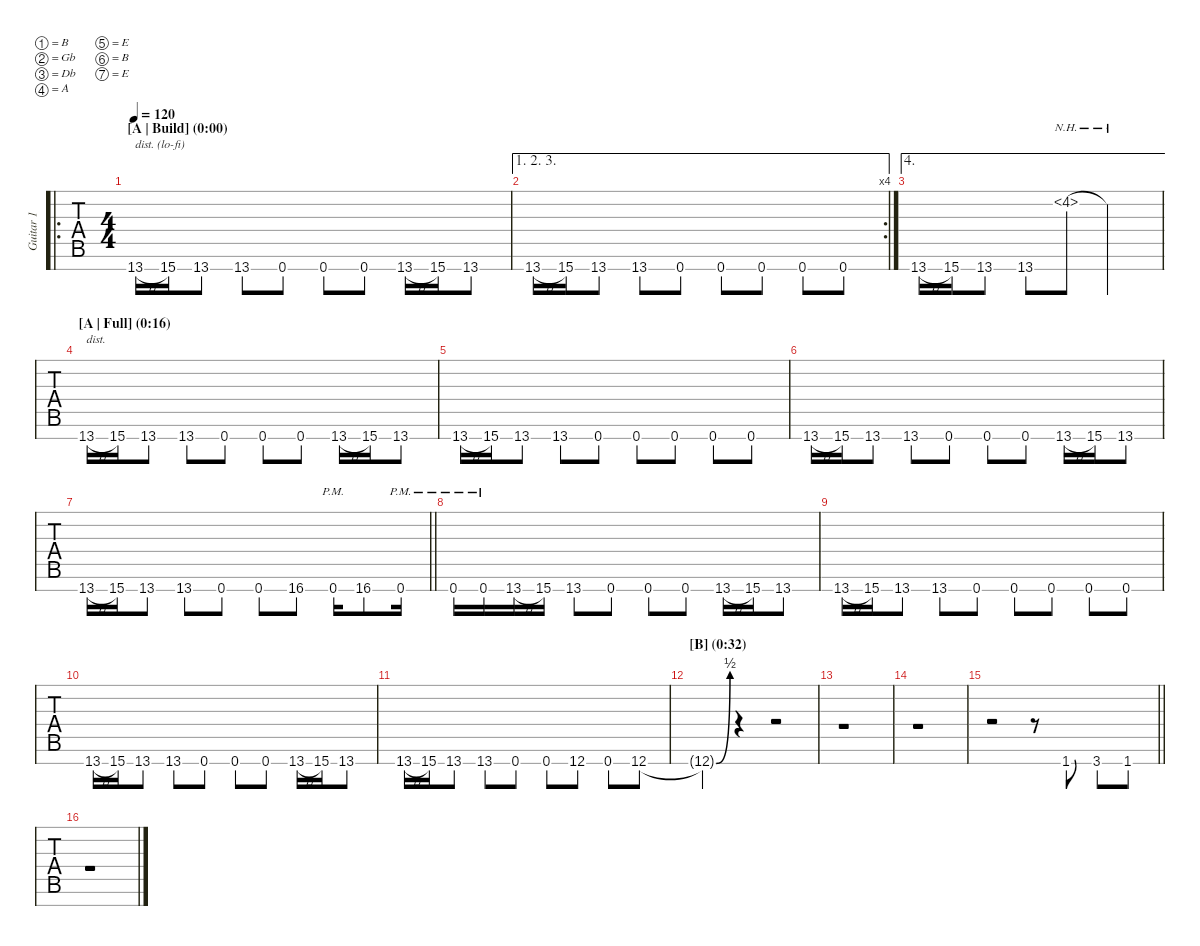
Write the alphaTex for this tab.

\defaultSystemsLayout 2
\hideDynamics
\bracketExtendMode nobrackets
\multiTrackTrackNamePolicy allsystems
\firstSystemTrackNameMode fullname
\otherSystemsTrackNameMode fullname
\otherSystemsTrackNameOrientation horizontal
\track ("Guitar 1" "Gtr. 1") {instrument overdrivenguitar}
\staff {tabs}
\tuning (B3 Gb3 Db3 A2 E2 B1 E1)
\ro
\ts (4 4)
\section ("" "[A | Build] (0:00)")
\scale
1.00087
\tempo 120
\accidentals auto
\clef g2
\ottava regular
\simile none
\ks c
13.7{h}.16{txt "dist. (lo-fi)" dy mf instrument overdrivenguitar} 15.7.16 13.7.8 13.7.8 0.7.8 0.7.8 0.7.8 13.7{h}.16 15.7.16 13.7.8 |
\ae (1 2 3)
\rc 4
\scale
1.00062 13.7{h}.16 15.7.16 13.7.8 13.7.8 0.7.8 0.7.8 0.7.8 0.7.8 0.7.8 |
\ae 4
\scale
0.998516 13.7{h}.16 15.7.16 13.7.8 13.7.8 4.2{nh acc #}.8 4.2{nh t acc #}.2 |
\section ("" "[A | Full] (0:16)")
\scale
1.00077 13.7{h}.16{txt "dist." instrument overdrivenguitar} 15.7.16 13.7.8 13.7.8 0.7.8 0.7.8 0.7.8 13.7{h}.16 15.7.16 13.7.8 |
\scale
0.99923 13.7{h}.16 15.7.16 13.7.8 13.7.8 0.7.8 0.7.8 0.7.8 0.7.8 0.7.8 |
\scale
1.00078 13.7{h}.16 15.7.16 13.7.8 13.7.8 0.7.8 0.7.8 0.7.8 13.7{h}.16 15.7.16 13.7.8 |
\scale
0.999221
\barLineRight lightlight
13.7{h}.16 15.7.16 13.7.8 13.7.8 0.7.8 0.7.8 16.7{acc #}.8 0.7{pm}.16 16.7{acc #}.8 0.7{pm}.16 |
\scale
1.00077 0.7{pm}.16 0.7{pm}.16 13.7{h}.16 15.7.16 13.7.8 0.7.8 0.7.8 0.7.8 13.7{h}.16 15.7.16 13.7.8 |
\scale
0.99923 13.7{h}.16 15.7.16 13.7.8 13.7.8 0.7.8 0.7.8 0.7.8 0.7.8 0.7.8 |
\scale
1.00078 13.7{h}.16 15.7.16 13.7.8 13.7.8 0.7.8 0.7.8 0.7.8 13.7{h}.16 15.7.16 13.7.8 |
\scale
0.999222 13.7{h}.16 15.7.16 13.7.8 13.7.8 0.7.8 0.7.8 12.7.8 0.7.8 12.7.8 |
\section ("" "[B] (0:32)")
\scale
0.998856 12.7{be (bend 0 0 59.4 2) t}.4 r.4 r.2 |
\scale
0.997308 r.1 |
r.1 |
\scale
1.00384
\barLineRight lightlight
r.2 r.8 1.7.8 3.7.8 1.7.8 |
\scale
0.996164 r.1
